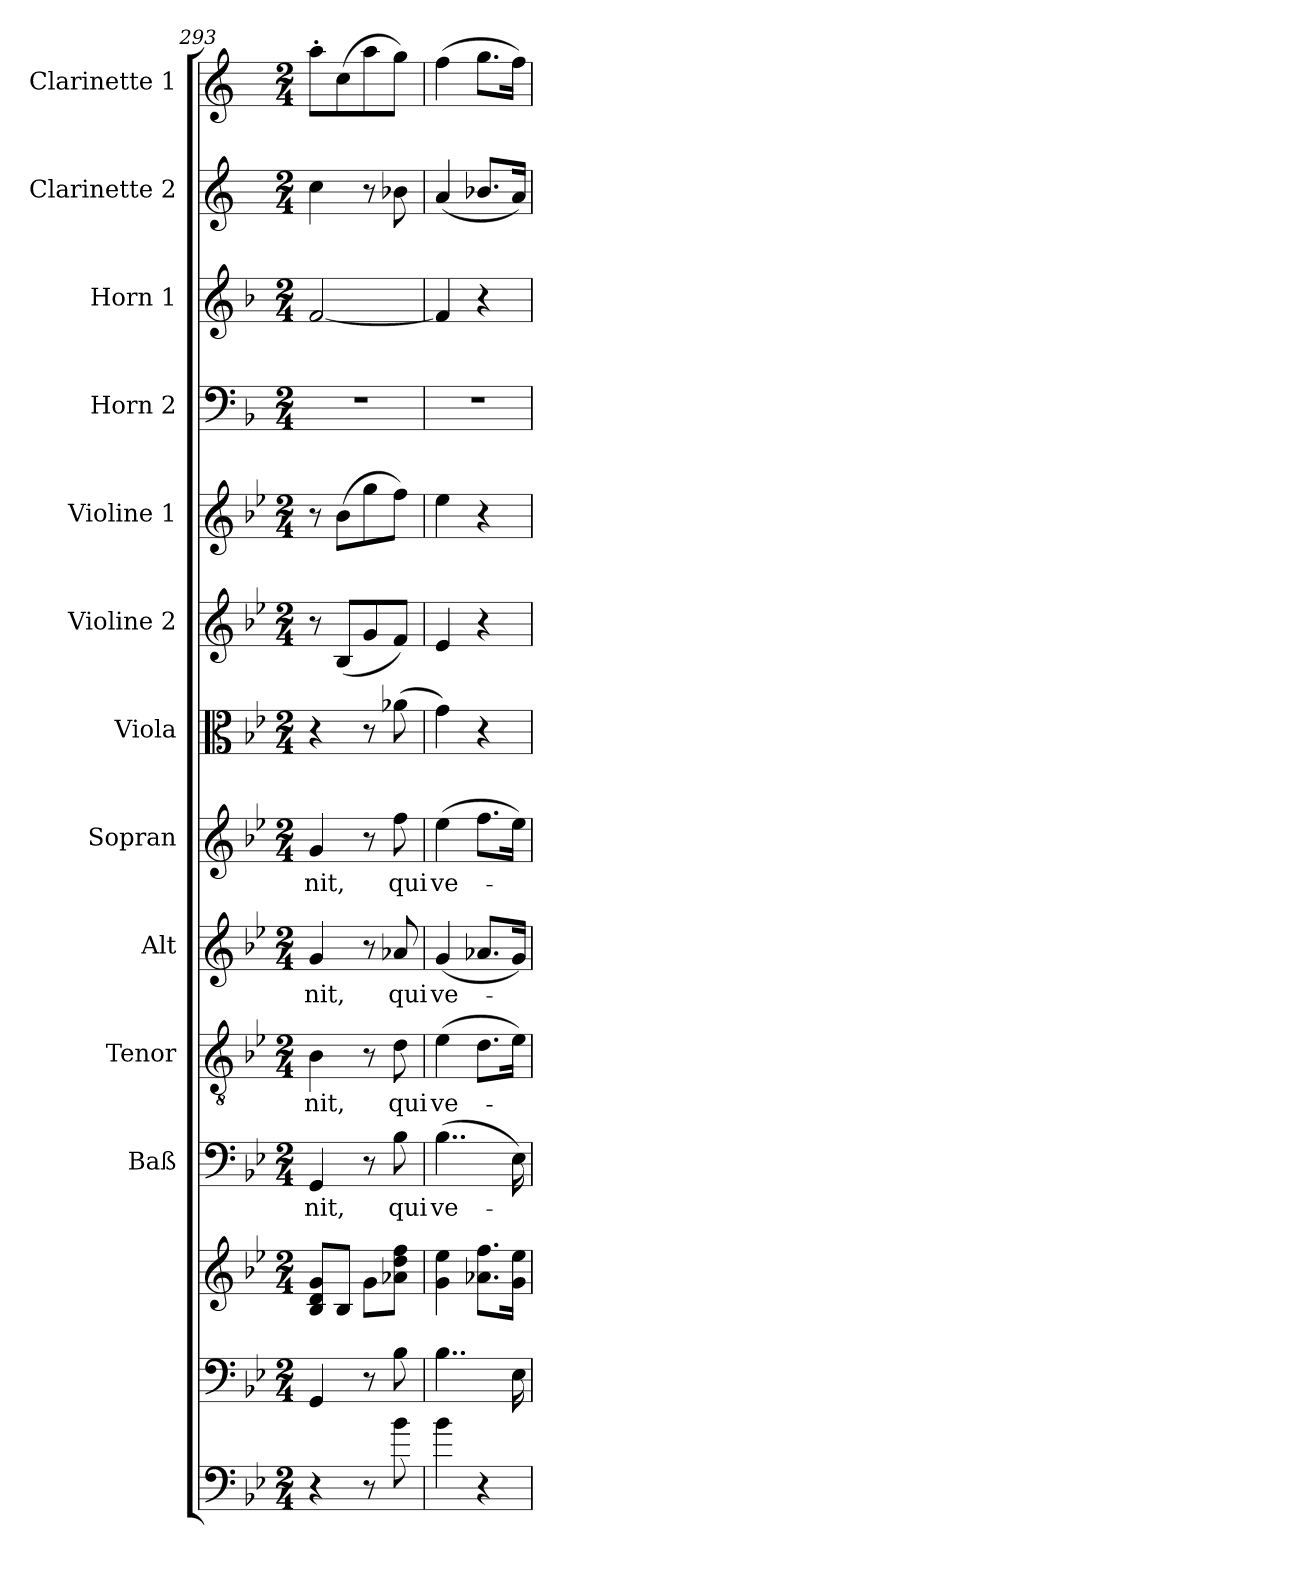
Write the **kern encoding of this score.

**kern	**kern	**kern	**kern	**text	**kern	**text	**kern	**text	**kern	**text	**kern	**kern	**kern	**kern	**kern	**kern	**kern
*part13	*part12	*part12	*part11	*part11	*part10	*part10	*part9	*part9	*part8	*part8	*part7	*part6	*part5	*part4	*part3	*part2	*part1
*staff14	*staff13	*staff12	*staff11	*staff11	*staff10	*staff10	*staff9	*staff9	*staff8	*staff8	*staff7	*staff6	*staff5	*staff4	*staff3	*staff2	*staff1
*	*	*	*I"Baß	*	*I"Tenor	*	*I"Alt	*	*I"Sopran	*	*I"Viola	*I"Violine 2	*I"Violine 1	*I"Horn 2	*I"Horn 1	*I"Clarinette 2	*I"Clarinette 1
*	*	*	*I'Baß	*	*I'Ten	*	*I'Alt	*	*I'Sop	*	*I'Vla.	*I'Vln. 2	*I'Vln. 1	*I'Hrn. 2	*I'Hrn. 1	*	*
*clefF4	*clefF4	*clefG2	*clefF4	*	*clefGv2	*	*clefG2	*	*clefG2	*	*clefC3	*clefG2	*clefG2	*clefF4	*clefG2	*clefG2	*clefG2
*ITrd7c12	*	*	*	*	*	*	*	*	*	*	*	*	*	*ITrd4c7	*ITrd4c7	*ITrd1c2	*ITrd1c2
*k[b-e-]	*k[b-e-]	*k[b-e-]	*k[b-e-]	*	*k[b-e-]	*	*k[b-e-]	*	*k[b-e-]	*	*k[b-e-]	*k[b-e-]	*k[b-e-]	*k[b-e-]	*k[b-e-]	*k[b-e-]	*k[b-e-]
*B-:	*B-:	*B-:	*B-:	*	*B-:	*	*B-:	*	*B-:	*	*B-:	*B-:	*B-:	*B-:	*B-:	*B-:	*B-:
*M2/4	*M2/4	*M2/4	*M2/4	*	*M2/4	*	*M2/4	*	*M2/4	*	*M2/4	*M2/4	*M2/4	*M2/4	*M2/4	*M2/4	*M2/4
=293	=293	=293	=293	=293	=293	=293	=293	=293	=293	=293	=293	=293	=293	=293	=293	=293	=293
!	!	!	!	!LO:LY:b	!	!LO:LY:b	!	!LO:LY:b	!	!LO:LY:b	!	!	!	!	!	!	!
4r	4GG/	8B-/ 8d/ 8g/L	4GG/	-nit,	4B-\	-nit,	4g/	-nit,	4g/	-nit,	4r	8r	8r	2r	[2B-/	4b-\	8gg'>\L
.	.	8B-/J	.	.	.	.	.	.	.	.	.	(<8B-/L	(>8b-\L	.	.	.	(>8b-\
8r	8r	8g\L	8r	.	8r	.	8r	.	8r	.	8r	8g/	8gg\	.	.	8r	8gg\
!	!	!	!	!LO:LY:b	!	!LO:LY:b	!	!LO:LY:b	!	!LO:LY:b	!	!	!	!	!	!	!
8B-\	8B-\	8a-X\ 8dd\ 8ff\J	8B-\	qui	8d\	qui	8a-X/	qui	8ff\	qui	(>8a-X\	8f/J)	8ff\J)	.	.	8a-X\	8ff\J)
!!LO:PB:g=z
=294	=294	=294	=294	=294	=294	=294	=294	=294	=294	=294	=294	=294	=294	=294	=294	=294	=294
!	!	!	!	!LO:LY:b	!	!LO:LY:b	!	!LO:LY:b	!	!LO:LY:b	!	!	!	!	!	!	!
4B-\	4..B-\	4g\ 4ee-\	(>4..B-\	ve-	(>4e-\	ve-	(<4g/	ve-	(>4ee-\	ve-	4g\)	4e-/	4ee-\	2r	4B-/]	(<4g/	(>4ee-\
4r	.	8.a-X\ 8.ff\L	.	.	8.d\L	.	8.a-X/L	.	8.ff\L	.	4r	4r	4r	.	4r	8.a-X/L	8.ff\L
.	16E-\	16g\ 16ee-\Jk	16E-\)	.	16e-\Jk)	.	16g/Jk)	.	16ee-\Jk)	.	.	.	.	.	.	16g/Jk)	16ee-\Jk)
=	=	=	=	=	=	=	=	=	=	=	=	=	=	=	=	=	=
*-	*-	*-	*-	*-	*-	*-	*-	*-	*-	*-	*-	*-	*-	*-	*-	*-	*-
